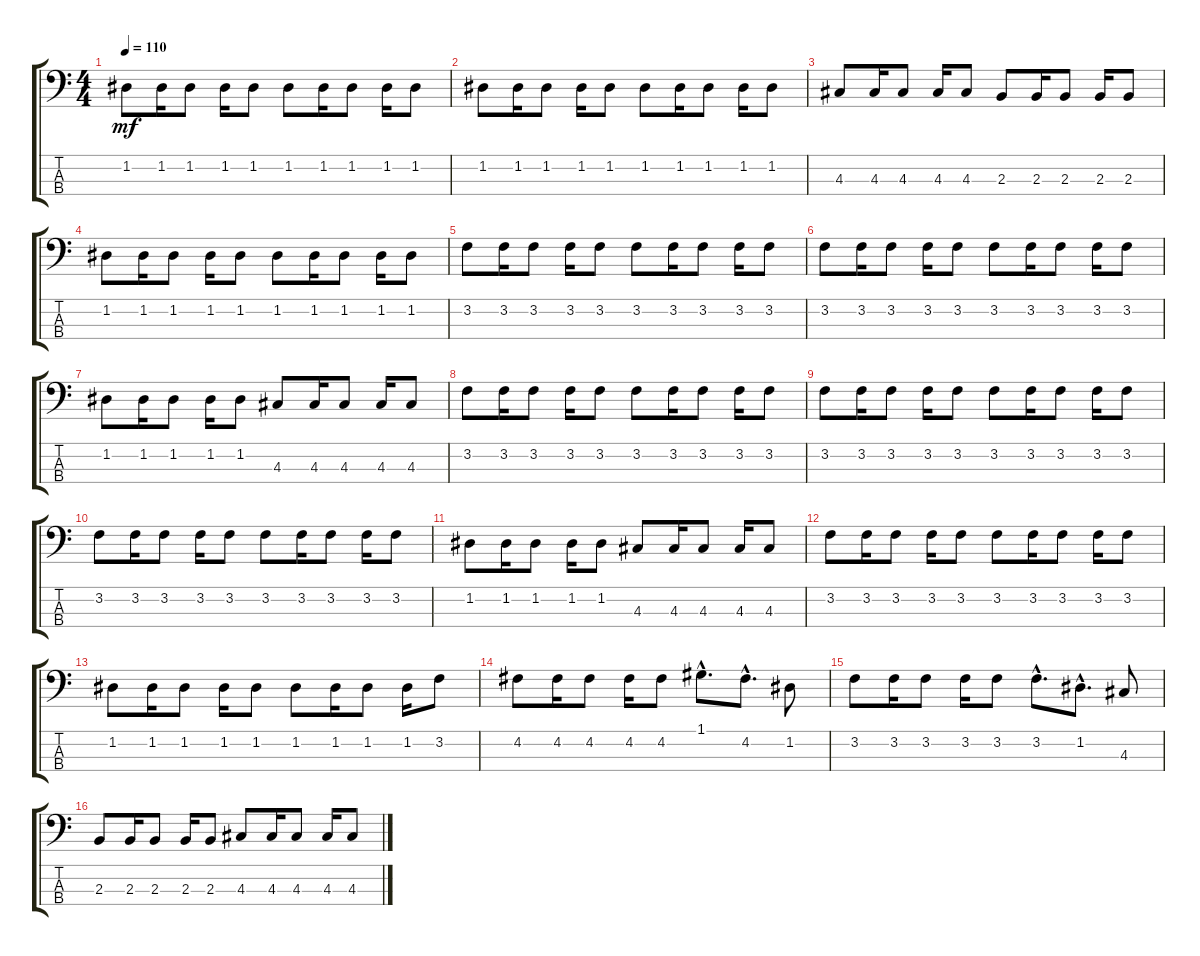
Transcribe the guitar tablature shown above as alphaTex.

\track "" {instrument electricbassfinger}
\staff {score tabs}
\tuning (G2 D2 A1 E1) {hide}
\ts (4 4)
\tempo 110
\clef f4
\ks c
1.2.8{dy mf} 1.2.16 1.2.8 1.2.16 1.2.8 1.2.8 1.2.16 1.2.8 1.2.16 1.2.8 |
1.2.8 1.2.16 1.2.8 1.2.16 1.2.8 1.2.8 1.2.16 1.2.8 1.2.16 1.2.8 |
4.3.8 4.3.16 4.3.8 4.3.16 4.3.8 2.3.8 2.3.16 2.3.8 2.3.16 2.3.8 |
1.2.8 1.2.16 1.2.8 1.2.16 1.2.8 1.2.8 1.2.16 1.2.8 1.2.16 1.2.8 |
3.2.8 3.2.16 3.2.8 3.2.16 3.2.8 3.2.8 3.2.16 3.2.8 3.2.16 3.2.8 |
3.2.8 3.2.16 3.2.8 3.2.16 3.2.8 3.2.8 3.2.16 3.2.8 3.2.16 3.2.8 |
1.2.8 1.2.16 1.2.8 1.2.16 1.2.8 4.3.8 4.3.16 4.3.8 4.3.16 4.3.8 |
3.2.8 3.2.16 3.2.8 3.2.16 3.2.8 3.2.8 3.2.16 3.2.8 3.2.16 3.2.8 |
3.2.8 3.2.16 3.2.8 3.2.16 3.2.8 3.2.8 3.2.16 3.2.8 3.2.16 3.2.8 |
3.2.8 3.2.16 3.2.8 3.2.16 3.2.8 3.2.8 3.2.16 3.2.8 3.2.16 3.2.8 |
1.2.8 1.2.16 1.2.8 1.2.16 1.2.8 4.3.8 4.3.16 4.3.8 4.3.16 4.3.8 |
3.2.8 3.2.16 3.2.8 3.2.16 3.2.8 3.2.8 3.2.16 3.2.8 3.2.16 3.2.8 |
1.2.8 1.2.16 1.2.8 1.2.16 1.2.8 1.2.8 1.2.16 1.2.8 1.2.16 3.2.8 |
4.2.8 4.2.16 4.2.8 4.2.16 4.2.8 1.1{hac}.8{d} 4.2{hac}.8{d} 1.2.8 |
3.2.8 3.2.16 3.2.8 3.2.16 3.2.8 3.2{hac}.8{d} 1.2{hac}.8{d} 4.3.8 |
2.3.8 2.3.16 2.3.8 2.3.16 2.3.8 4.3.8 4.3.16 4.3.8 4.3.16 4.3.8
